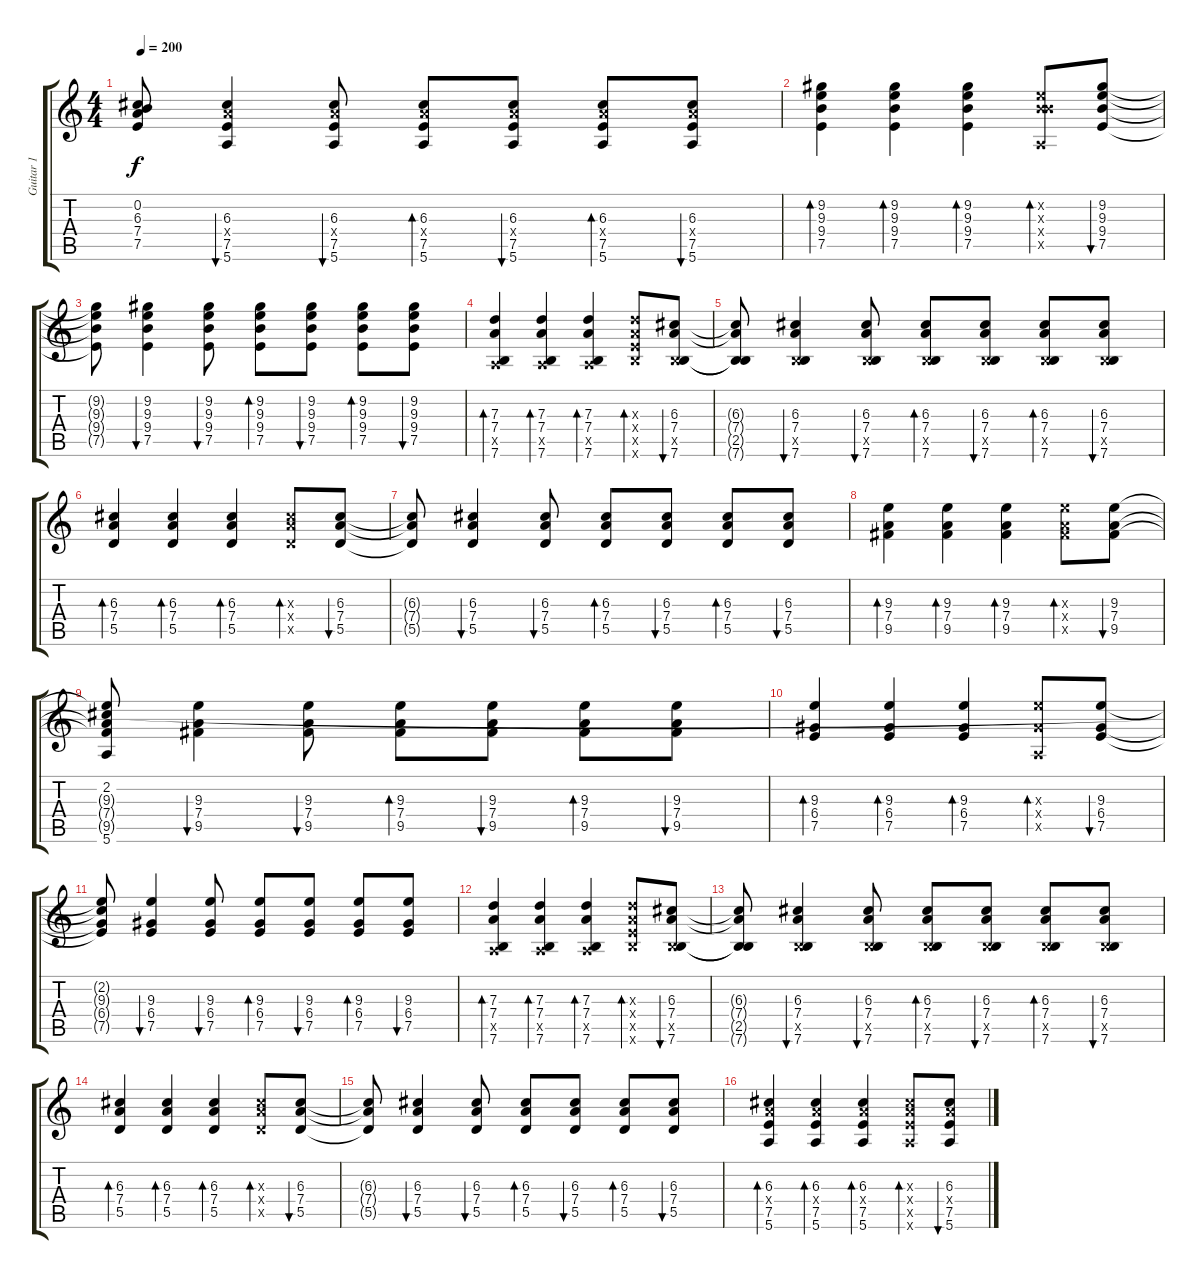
\track ("Guitar 1" "Guitar 1") {instrument electricguitarclean}
\staff {score tabs}
\tuning (E4 B3 G3 D3 A2 E2) {hide}
\ts (4 4)
\tempo 200
\clef g2
\ks c
(0.2{t} 6.3{t} 7.4{t} 7.5{t}).8{dy f} (6.3 7.4{x} 7.5 5.6).4{bu 60} (6.3 7.4{x} 7.5 5.6).8{bu 60} (6.3 7.4{x} 7.5 5.6).8{bd 60} (6.3 7.4{x} 7.5 5.6).8{bu 60} (6.3 7.4{x} 7.5 5.6).8{bd 60} (6.3 7.4{x} 7.5 5.6).8{bu 60} |
(9.2 9.3 9.4 7.5).4{bd 60} (9.2 9.3 9.4 7.5).4{bd 60} (9.2 9.3 9.4 7.5).4{bd 60} (0.2{x} 9.3{x} 9.4{x} 0.5{x}).8{bd 60} (9.2 9.3 9.4 7.5).8{bu 60} |
(9.2{t} 9.3{t} 9.4{t} 7.5{t}).8 (9.2 9.3 9.4 7.5).4{bu 60} (9.2 9.3 9.4 7.5).8{bu 60} (9.2 9.3 9.4 7.5).8{bd 60} (9.2 9.3 9.4 7.5).8{bu 60} (9.2 9.3 9.4 7.5).8{bd 60} (9.2 9.3 9.4 7.5).8{bu 60} |
(7.3 7.4 0.5{x} 7.6).4{bd 60} (7.3 7.4 0.5{x} 7.6).4{bd 60} (7.3 7.4 0.5{x} 7.6).4{bd 60} (7.3{x} 7.4{x} 7.5{x} 7.6{x}).8{bd 60} (6.3 7.4 2.5{x} 7.6).8{bu 60} |
(6.3{t} 7.4{t} 2.5{t} 7.6{t}).8 (6.3 7.4 2.5{x} 7.6).4{bu 60} (6.3 7.4 2.5{x} 7.6).8{bu 60} (6.3 7.4 2.5{x} 7.6).8{bd 60} (6.3 7.4 2.5{x} 7.6).8{bu 60} (6.3 7.4 2.5{x} 7.6).8{bd 60} (6.3 7.4 2.5{x} 7.6).8{bu 60} |
(6.3 7.4 5.5).4{bd 60} (6.3 7.4 5.5).4{bd 60} (6.3 7.4 5.5).4{bd 60} (6.3{x} 7.4{x} 5.5{x}).8{bd 60} (6.3 7.4 5.5).8{bu 60} |
(6.3{t} 7.4{t} 5.5{t}).8 (6.3 7.4 5.5).4{bu 60} (6.3 7.4 5.5).8{bu 60} (6.3 7.4 5.5).8{bd 60} (6.3 7.4 5.5).8{bu 60} (6.3 7.4 5.5).8{bd 60} (6.3 7.4 5.5).8{bu 60} |
(9.3 7.4 9.5).4{bd 60} (9.3 7.4 9.5).4{bd 60} (9.3 7.4 9.5).4{bd 60} (9.3{x} 7.4{x} 9.5{x}).8{bd 60} (9.3 7.4 9.5).8{bu 60} |
(2.2 9.3{t} 7.4{t} 9.5{t} 5.6).8 (9.3 7.4 9.5).4{bu 60} (9.3 7.4 9.5).8{bu 60} (9.3 7.4 9.5).8{bd 60} (9.3 7.4 9.5).8{bu 60} (9.3 7.4 9.5).8{bd 60} (9.3 7.4 9.5).8{bu 60} |
(9.3 6.4 7.5).4{bd 60} (9.3 6.4 7.5).4{bd 60} (9.3 6.4 7.5).4{bd 60} (9.3{x} 6.4{x} 0.5{x}).8{bd 60} (9.3 6.4 7.5).8{bu 60} |
(2.2{t} 9.3{t} 6.4{t} 7.5{t}).8 (9.3 6.4 7.5).4{bu 60} (9.3 6.4 7.5).8{bu 60} (9.3 6.4 7.5).8{bd 60} (9.3 6.4 7.5).8{bu 60} (9.3 6.4 7.5).8{bd 60} (9.3 6.4 7.5).8{bu 60} |
(7.3 7.4 0.5{x} 7.6).4{bd 60} (7.3 7.4 0.5{x} 7.6).4{bd 60} (7.3 7.4 0.5{x} 7.6).4{bd 60} (7.3{x} 7.4{x} 7.5{x} 7.6{x}).8{bd 60} (6.3 7.4 2.5{x} 7.6).8{bu 60} |
(6.3{t} 7.4{t} 2.5{t} 7.6{t}).8 (6.3 7.4 2.5{x} 7.6).4{bu 60} (6.3 7.4 2.5{x} 7.6).8{bu 60} (6.3 7.4 2.5{x} 7.6).8{bd 60} (6.3 7.4 2.5{x} 7.6).8{bu 60} (6.3 7.4 2.5{x} 7.6).8{bd 60} (6.3 7.4 2.5{x} 7.6).8{bu 60} |
(6.3 7.4 5.5).4{bd 60} (6.3 7.4 5.5).4{bd 60} (6.3 7.4 5.5).4{bd 60} (6.3{x} 7.4{x} 5.5{x}).8{bd 60} (6.3 7.4 5.5).8{bu 60} |
(6.3{t} 7.4{t} 5.5{t}).8 (6.3 7.4 5.5).4{bu 60} (6.3 7.4 5.5).8{bu 60} (6.3 7.4 5.5).8{bd 60} (6.3 7.4 5.5).8{bu 60} (6.3 7.4 5.5).8{bd 60} (6.3 7.4 5.5).8{bu 60} |
(6.3 7.4{x} 7.5 5.6).4{bd 60} (6.3 7.4{x} 7.5 5.6).4{bd 60} (6.3 7.4{x} 7.5 5.6).4{bd 60} (6.3{x} 7.4{x} 7.5{x} 5.6{x}).8{bd 60} (6.3 7.4{x} 7.5 5.6).8{bu 60}
